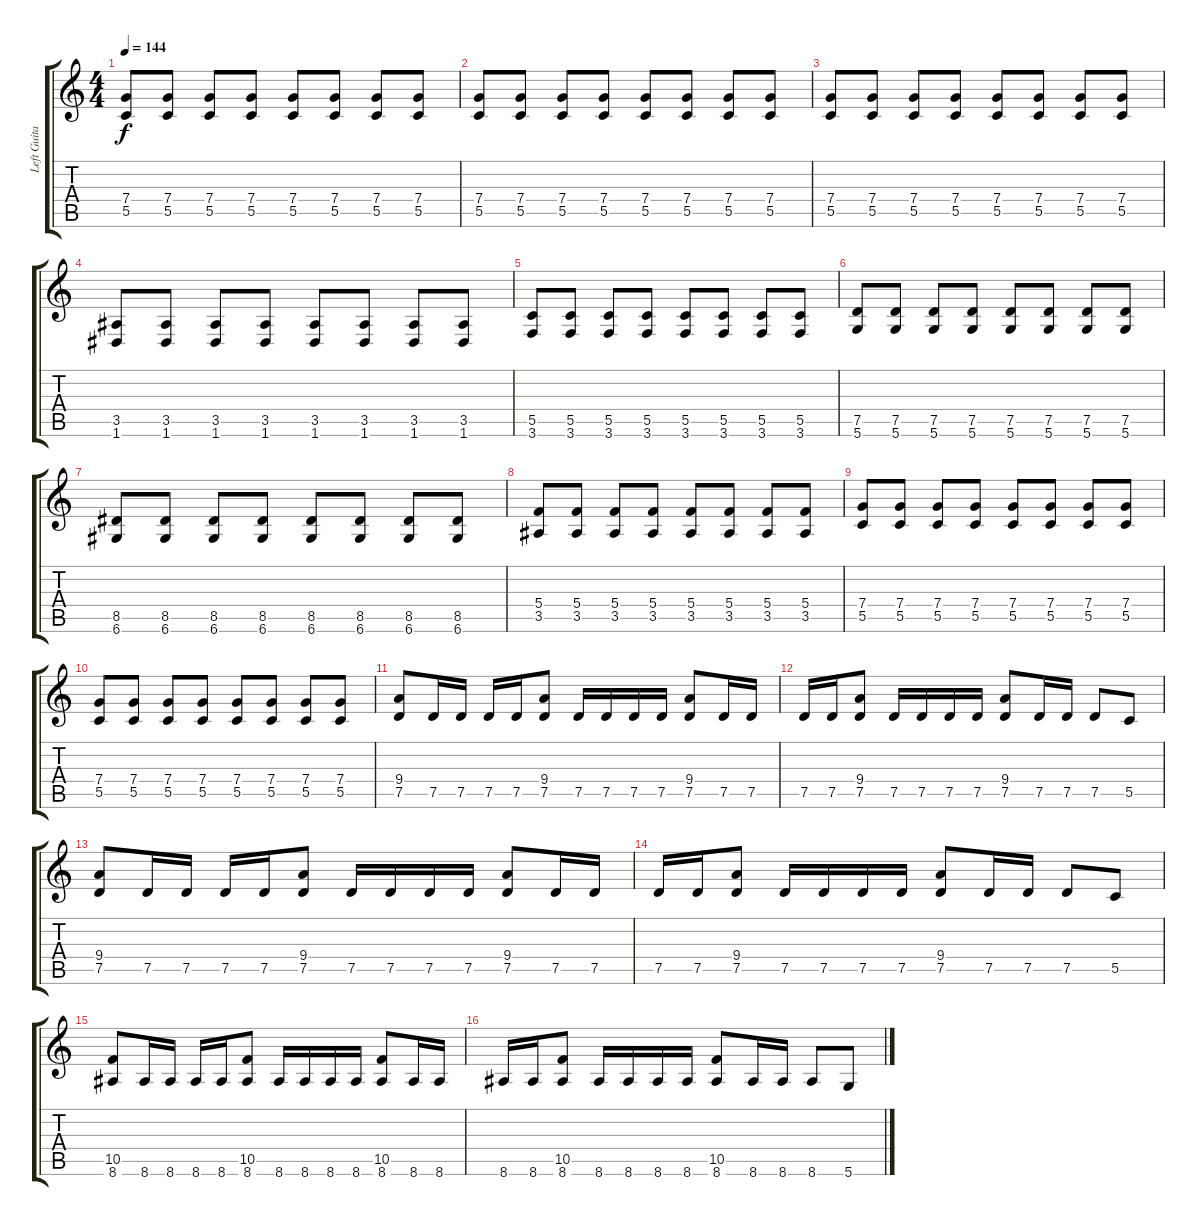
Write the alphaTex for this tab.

\track ("Left Guitar" "Left Guita") {instrument distortionguitar}
\staff {score tabs}
\tuning (D4 A3 F3 C3 G2 D2) {hide}
\ts (4 4)
\tempo 144
\clef g2
\ks c
(7.4 5.5).8{dy f} (7.4 5.5).8 (7.4 5.5).8 (7.4 5.5).8 (7.4 5.5).8 (7.4 5.5).8 (7.4 5.5).8 (7.4 5.5).8 |
(7.4 5.5).8 (7.4 5.5).8 (7.4 5.5).8 (7.4 5.5).8 (7.4 5.5).8 (7.4 5.5).8 (7.4 5.5).8 (7.4 5.5).8 |
(7.4 5.5).8 (7.4 5.5).8 (7.4 5.5).8 (7.4 5.5).8 (7.4 5.5).8 (7.4 5.5).8 (7.4 5.5).8 (7.4 5.5).8 |
(3.5 1.6).8 (3.5 1.6).8 (3.5 1.6).8 (3.5 1.6).8 (3.5 1.6).8 (3.5 1.6).8 (3.5 1.6).8 (3.5 1.6).8 |
(5.5 3.6).8 (5.5 3.6).8 (5.5 3.6).8 (5.5 3.6).8 (5.5 3.6).8 (5.5 3.6).8 (5.5 3.6).8 (5.5 3.6).8 |
(7.5 5.6).8 (7.5 5.6).8 (7.5 5.6).8 (7.5 5.6).8 (7.5 5.6).8 (7.5 5.6).8 (7.5 5.6).8 (7.5 5.6).8 |
(8.5 6.6).8 (8.5 6.6).8 (8.5 6.6).8 (8.5 6.6).8 (8.5 6.6).8 (8.5 6.6).8 (8.5 6.6).8 (8.5 6.6).8 |
(5.4 3.5).8 (5.4 3.5).8 (5.4 3.5).8 (5.4 3.5).8 (5.4 3.5).8 (5.4 3.5).8 (5.4 3.5).8 (5.4 3.5).8 |
(7.4 5.5).8 (7.4 5.5).8 (7.4 5.5).8 (7.4 5.5).8 (7.4 5.5).8 (7.4 5.5).8 (7.4 5.5).8 (7.4 5.5).8 |
(7.4 5.5).8 (7.4 5.5).8 (7.4 5.5).8 (7.4 5.5).8 (7.4 5.5).8 (7.4 5.5).8 (7.4 5.5).8 (7.4 5.5).8 |
(9.4 7.5).8 7.5.16 7.5.16 7.5.16 7.5.16 (9.4 7.5).8 7.5.16 7.5.16 7.5.16 7.5.16 (9.4 7.5).8 7.5.16 7.5.16 |
7.5.16 7.5.16 (9.4 7.5).8 7.5.16 7.5.16 7.5.16 7.5.16 (9.4 7.5).8 7.5.16 7.5.16 7.5.8 5.5.8 |
(9.4 7.5).8 7.5.16 7.5.16 7.5.16 7.5.16 (9.4 7.5).8 7.5.16 7.5.16 7.5.16 7.5.16 (9.4 7.5).8 7.5.16 7.5.16 |
7.5.16 7.5.16 (9.4 7.5).8 7.5.16 7.5.16 7.5.16 7.5.16 (9.4 7.5).8 7.5.16 7.5.16 7.5.8 5.5.8 |
(10.5 8.6).8 8.6.16 8.6.16 8.6.16 8.6.16 (10.5 8.6).8 8.6.16 8.6.16 8.6.16 8.6.16 (10.5 8.6).8 8.6.16 8.6.16 |
8.6.16 8.6.16 (10.5 8.6).8 8.6.16 8.6.16 8.6.16 8.6.16 (10.5 8.6).8 8.6.16 8.6.16 8.6.8 5.6.8
